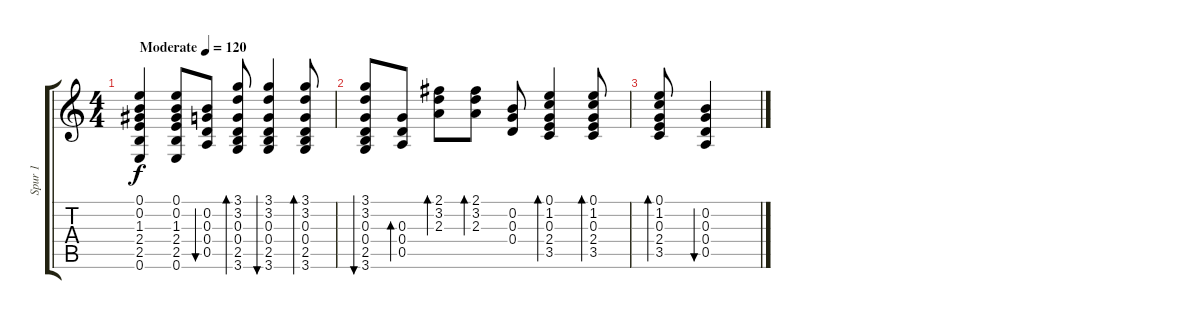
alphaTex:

\track ("Spur 1" "Spur 1") {instrument acousticguitarsteel}
\staff {score tabs}
\tuning (E4 B3 G3 D3 A2 E2) {hide}
\ts (4 4)
\tempo (120 "Moderate")
\clef g2
\ks c
(0.1 0.2 1.3 2.4 2.5 0.6).4{dy f instrument acousticguitarsteel} (0.1 0.2 1.3 2.4 2.5 0.6).8 (0.2 0.3 0.4 0.5).8{bu 60} (3.1 3.2 0.3 0.4 2.5 3.6).8{bd 60} (3.1 3.2 0.3 0.4 2.5 3.6).4{bu 60} (3.1 3.2 0.3 0.4 2.5 3.6).8{bd 60} |
(3.1 3.2 0.3 0.4 2.5 3.6).8{bu 60} (0.3 0.4 0.5).8{bd 60} (2.1 3.2 2.3).8{bd 60} (2.1 3.2 2.3).8{bd 60} (0.2 0.3 0.4).8 (0.1 1.2 0.3 2.4 3.5).4{bd 60} (0.1 1.2 0.3 2.4 3.5).8{bd 60} |
(0.1 1.2 0.3 2.4 3.5).8{bd 60} (0.2 0.3 0.4 0.5).4{bu 60}
